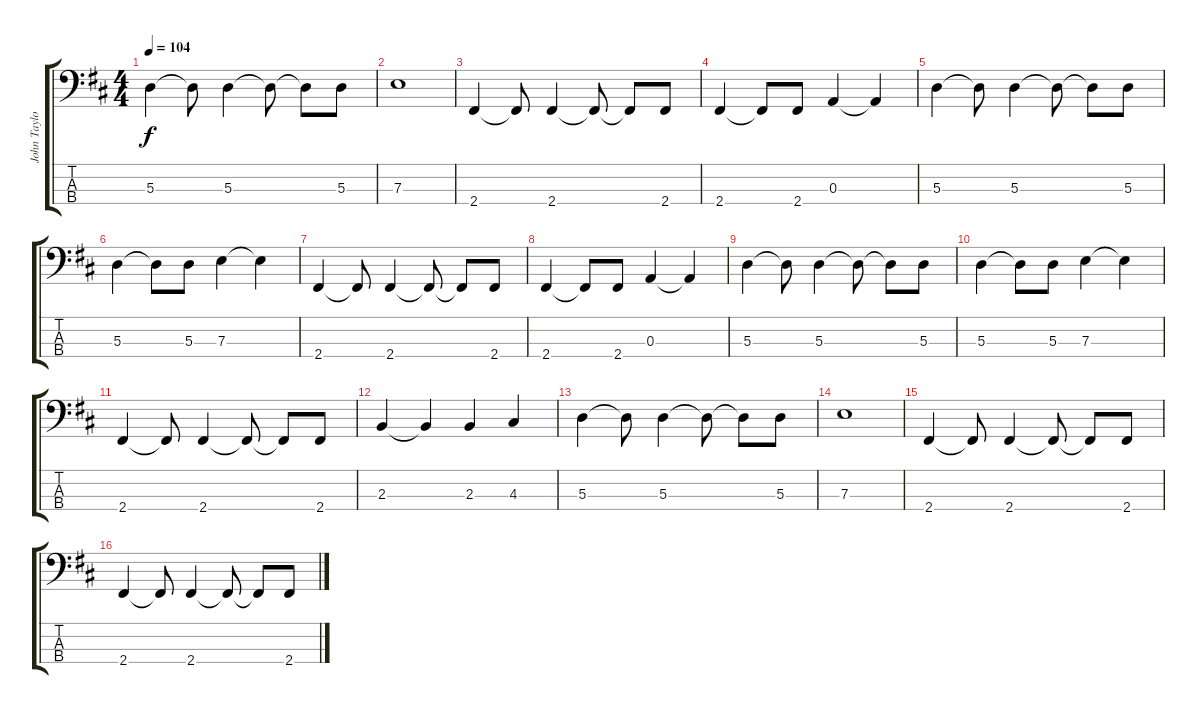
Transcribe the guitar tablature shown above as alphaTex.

\track ("John Taylor" "John Taylo") {instrument electricbassfinger}
\staff {score tabs}
\tuning (G2 D2 A1 E1) {hide}
\ts (4 4)
\tempo 104
\clef f4
\ks d
5.3.4{dy f} 5.3{t}.8 5.3.4 5.3{t}.8 5.3{t}.8 5.3.8 |
7.3.1 |
2.4.4 2.4{t}.8 2.4.4 2.4{t}.8 2.4{t}.8 2.4.8 |
2.4.4 2.4{t}.8 2.4.8 0.3.4 0.3{t}.4 |
5.3.4 5.3{t}.8 5.3.4 5.3{t}.8 5.3{t}.8 5.3.8 |
5.3.4 5.3{t}.8 5.3.8 7.3.4 7.3{t}.4 |
2.4.4 2.4{t}.8 2.4.4 2.4{t}.8 2.4{t}.8 2.4.8 |
2.4.4 2.4{t}.8 2.4.8 0.3.4 0.3{t}.4 |
5.3.4 5.3{t}.8 5.3.4 5.3{t}.8 5.3{t}.8 5.3.8 |
5.3.4 5.3{t}.8 5.3.8 7.3.4 7.3{t}.4 |
2.4.4 2.4{t}.8 2.4.4 2.4{t}.8 2.4{t}.8 2.4.8 |
2.3.4 2.3{t}.4 2.3.4 4.3.4 |
5.3.4 5.3{t}.8 5.3.4 5.3{t}.8 5.3{t}.8 5.3.8 |
7.3.1 |
2.4.4 2.4{t}.8 2.4.4 2.4{t}.8 2.4{t}.8 2.4.8 |
2.4.4 2.4{t}.8 2.4.4 2.4{t}.8 2.4{t}.8 2.4.8
